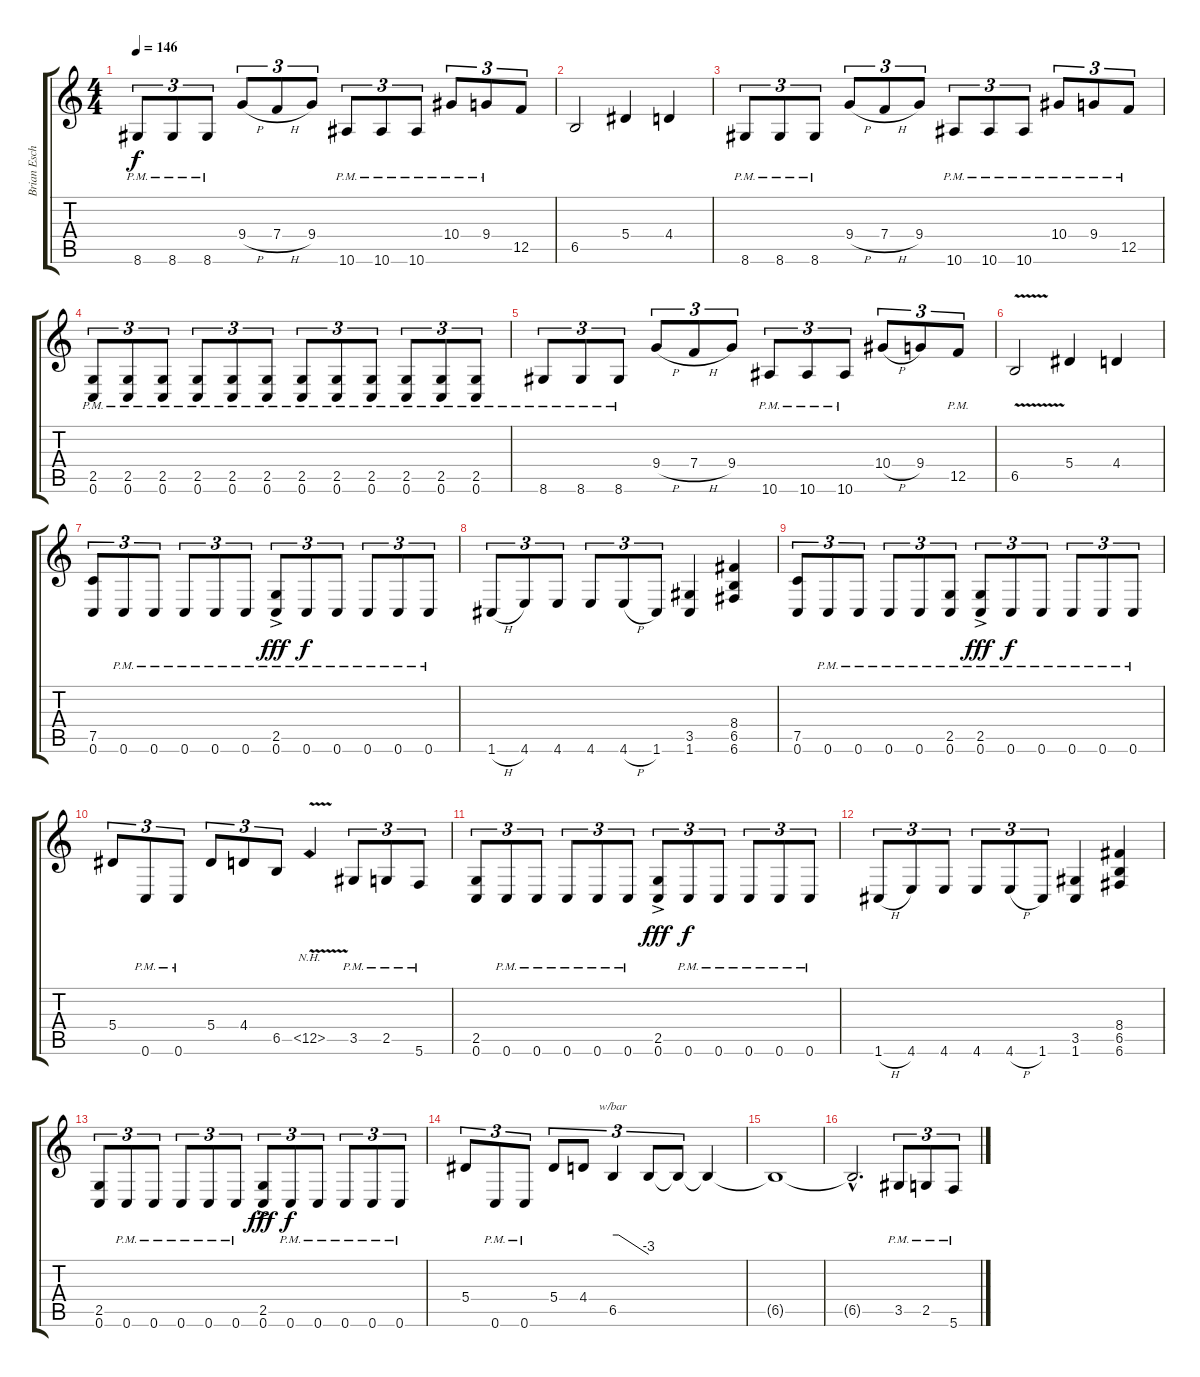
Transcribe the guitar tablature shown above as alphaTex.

\track ("Brian Eschbach (Guitar)" "Brian Esch") {instrument distortionguitar}
\staff {score tabs}
\tuning (C4 G3 Eb3 Bb2 F2 C2) {hide}
\ts (4 4)
\tempo 146
\clef g2
\ks c
8.6{pm}.8{tu (3 2) dy f} 8.6{pm}.8{tu (3 2)} 8.6{pm}.8{tu (3 2)} 9.4{h}.8{tu (3 2)} 7.4{h}.8{tu (3 2)} 9.4.8{tu (3 2)} 10.6{pm}.8{tu (3 2)} 10.6{pm}.8{tu (3 2)} 10.6{pm}.8{tu (3 2)} 10.4{pm}.8{tu (3 2)} 9.4{pm}.8{tu (3 2)} 12.5.8{tu (3 2)} |
6.5.2 5.4.4 4.4.4 |
8.6{pm}.8{tu (3 2)} 8.6{pm}.8{tu (3 2)} 8.6{pm}.8{tu (3 2)} 9.4{h}.8{tu (3 2)} 7.4{h}.8{tu (3 2)} 9.4.8{tu (3 2)} 10.6{pm}.8{tu (3 2)} 10.6{pm}.8{tu (3 2)} 10.6{pm}.8{tu (3 2)} 10.4{pm}.8{tu (3 2)} 9.4{pm}.8{tu (3 2)} 12.5{pm}.8{tu (3 2)} |
(2.5{pm} 0.6{pm}).8{tu (3 2)} (2.5{pm} 0.6{pm}).8{tu (3 2)} (2.5{pm} 0.6{pm}).8{tu (3 2)} (2.5{pm} 0.6{pm}).8{tu (3 2)} (2.5{pm} 0.6{pm}).8{tu (3 2)} (2.5{pm} 0.6{pm}).8{tu (3 2)} (2.5{pm} 0.6{pm}).8{tu (3 2)} (2.5{pm} 0.6{pm}).8{tu (3 2)} (2.5{pm} 0.6{pm}).8{tu (3 2)} (2.5{pm} 0.6{pm}).8{tu (3 2)} (2.5{pm} 0.6{pm}).8{tu (3 2)} (2.5{pm} 0.6{pm}).8{tu (3 2)} |
8.6{pm}.8{tu (3 2)} 8.6{pm}.8{tu (3 2)} 8.6{pm}.8{tu (3 2)} 9.4{h}.8{tu (3 2)} 7.4{h}.8{tu (3 2)} 9.4.8{tu (3 2)} 10.6{pm}.8{tu (3 2)} 10.6{pm}.8{tu (3 2)} 10.6{pm}.8{tu (3 2)} 10.4{h}.8{tu (3 2)} 9.4.8{tu (3 2)} 12.5{pm}.8{tu (3 2)} |
6.5{v}.2 5.4.4 4.4.4 |
(7.5 0.6).8{tu (3 2)} 0.6{pm}.8{tu (3 2)} 0.6{pm}.8{tu (3 2)} 0.6{pm}.8{tu (3 2)} 0.6{pm}.8{tu (3 2)} 0.6{pm}.8{tu (3 2)} (2.5{pm} 0.6{ac pm}).8{tu (3 2) dy fff} 0.6{pm}.8{tu (3 2) dy f} 0.6{pm}.8{tu (3 2)} 0.6{pm}.8{tu (3 2)} 0.6{pm}.8{tu (3 2)} 0.6{pm}.8{tu (3 2)} |
1.6{h}.8{tu (3 2)} 4.6.8{tu (3 2)} 4.6.8{tu (3 2)} 4.6.8{tu (3 2)} 4.6{h}.8{tu (3 2)} 1.6.8{tu (3 2)} (3.5 1.6).4 (8.4 6.5 6.6).4 |
(7.5 0.6).8{tu (3 2)} 0.6{pm}.8{tu (3 2)} 0.6{pm}.8{tu (3 2)} 0.6{pm}.8{tu (3 2)} 0.6{pm}.8{tu (3 2)} (2.5{pm} 0.6{pm}).8{tu (3 2)} (2.5{pm} 0.6{ac pm}).8{tu (3 2) dy fff} 0.6{pm}.8{tu (3 2) dy f} 0.6{pm}.8{tu (3 2)} 0.6{pm}.8{tu (3 2)} 0.6{pm}.8{tu (3 2)} 0.6{pm}.8{tu (3 2)} |
5.4.8{tu (3 2)} 0.6{pm}.8{tu (3 2)} 0.6{pm}.8{tu (3 2)} 5.4.8{tu (3 2)} 4.4.8{tu (3 2)} 6.5.8{tu (3 2)} 6.5{nh v}.4 3.5{pm}.8{tu (3 2)} 2.5{pm}.8{tu (3 2)} 5.6{pm}.8{tu (3 2)} |
(2.5 0.6).8{tu (3 2)} 0.6{pm}.8{tu (3 2)} 0.6{pm}.8{tu (3 2)} 0.6{pm}.8{tu (3 2)} 0.6{pm}.8{tu (3 2)} 0.6{pm}.8{tu (3 2)} (2.5 0.6{ac}).8{tu (3 2) dy fff} 0.6{pm}.8{tu (3 2) dy f} 0.6{pm}.8{tu (3 2)} 0.6{pm}.8{tu (3 2)} 0.6{pm}.8{tu (3 2)} 0.6{pm}.8{tu (3 2)} |
1.6{h}.8{tu (3 2)} 4.6.8{tu (3 2)} 4.6.8{tu (3 2)} 4.6.8{tu (3 2)} 4.6{h}.8{tu (3 2)} 1.6.8{tu (3 2)} (3.5 1.6).4 (8.4 6.5 6.6).4 |
(2.5 0.6).8{tu (3 2)} 0.6{pm}.8{tu (3 2)} 0.6{pm}.8{tu (3 2)} 0.6{pm}.8{tu (3 2)} 0.6{pm}.8{tu (3 2)} 0.6{pm}.8{tu (3 2)} (2.5 0.6{ac}).8{tu (3 2) dy fff} 0.6{pm}.8{tu (3 2) dy f} 0.6{pm}.8{tu (3 2)} 0.6{pm}.8{tu (3 2)} 0.6{pm}.8{tu (3 2)} 0.6{pm}.8{tu (3 2)} |
5.4.8{tu (3 2)} 0.6{pm}.8{tu (3 2)} 0.6{pm}.8{tu (3 2)} 5.4.8{tu (3 2)} 4.4.8{tu (3 2)} 6.5.4{tu (3 2) tbe (custom default 0 0 10 0 60 -12)} 6.5{t}.8{tu (3 2)} 6.5{t}.8{tu (3 2)} 6.5{t}.4 |
6.5{t}.1 |
6.5{hac t}.2{d} 3.5{pm}.8{tu (3 2)} 2.5{pm}.8{tu (3 2)} 5.6{pm}.8{tu (3 2)}
